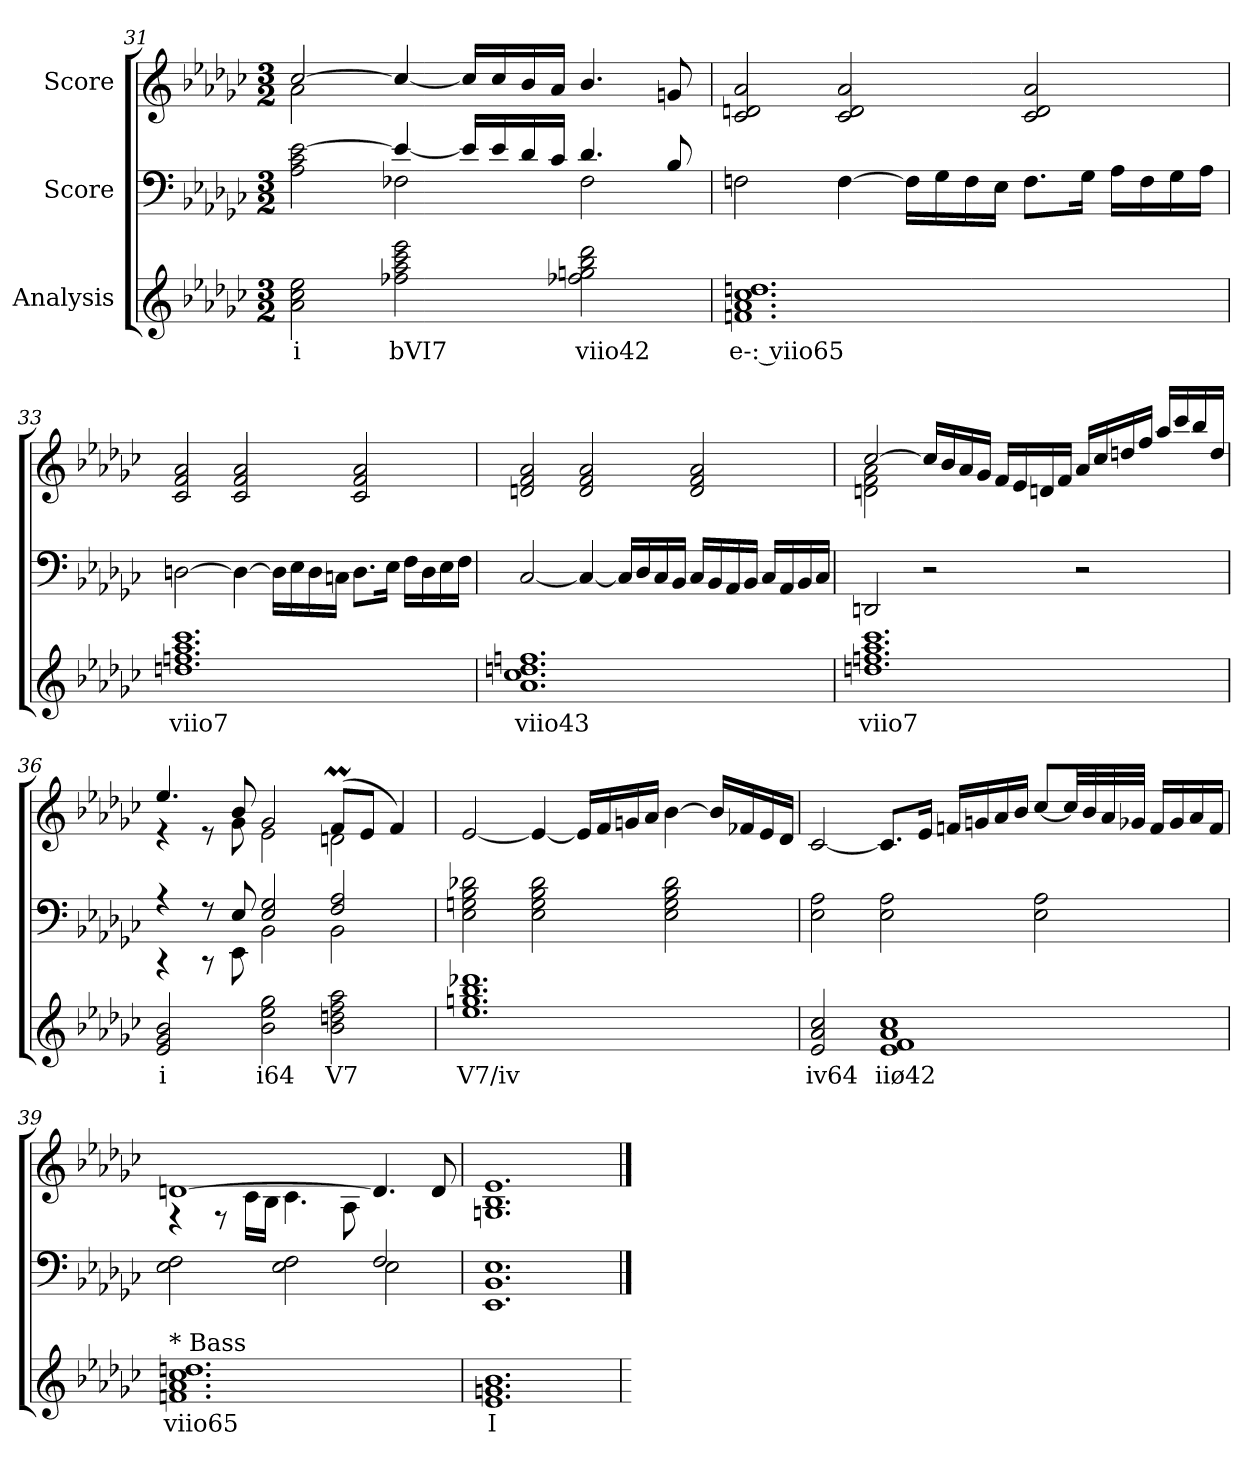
**kern	**text	**kern	**kern
*part3	*part3	*part2	*part1
*staff3	*staff3	*staff2	*staff1
*I"Analysis	*	*I"Score	*I"Score
!!LO:LB:g=z
*	*	*clefF4	*clefG2
*k[b-e-a-d-g-c-]	*	*k[b-e-a-d-g-c-]	*k[b-e-a-d-g-c-]
*M3/2	*	*M3/2	*M3/2
=31	=31	=31	=31
*	*	*^	*^
*	*	*	*^	*	*
2a- 2cc- 2ee-	i	2ryy	2A-\ 2c-\ [2e-\	2ryy	[2cc-/	2a-\
2ff-X 2aa- 2ccc- 2eee-	bVI7	1ryy	4e-/_	2F-X\	4cc-/_	1ryy
.	.	.	16e-/LL]	.	16cc-/LL]	.
.	.	.	16e-/	.	16cc-/	.
.	.	.	16d-/	.	16b-/	.
.	.	.	16c-/JJ	.	16a-/JJ	.
2ff-X 2ggn 2bb- 2ddd-	viio42	.	4.d-/	2F-\	4.b-/	.
.	.	.	8B-/	.	8gn/	.
*	*	*v	*v	*v	*	*
*	*	*	*v	*v
=32	=32	=32	=32
1.fn 1.a- 1.cc- 1.ddn	e-: viio65	2Fn\	2c-/ 2dn/ 2a-/
.	.	[4F\	2c-/ 2d/ 2a-/
.	.	16F\LL]	.
.	.	16G-\	.
.	.	16F\	.
.	.	16E-\JJ	.
.	.	8.F\L	2c-/ 2d/ 2a-/
.	.	16G-\Jk	.
.	.	16A-\LL	.
.	.	16F\	.
.	.	16G-\	.
.	.	16A-\JJ	.
=33	=33	=33	=33
1.ddn 1.ffn 1.aa- 1.ccc-	viio7	[2Dn\	2c-/ 2f/ 2a-/
.	.	4D\_	2c-/ 2f/ 2a-/
.	.	16D\LL]	.
.	.	16E-\	.
.	.	16D\	.
.	.	16Cn\JJ	.
.	.	8.D\L	2c-/ 2f/ 2a-/
.	.	16E-\Jk	.
.	.	16F\LL	.
.	.	16D\	.
.	.	16E-\	.
.	.	16F\JJ	.
!!LO:LB:g=z
=34	=34	=34	=34
1.a- 1.cc- 1.ddn 1.ffn	viio43	[2C-/	2dn/ 2f/ 2a-/
.	.	4C-/_	2d/ 2f/ 2a-/
.	.	16C-/LL]	.
.	.	16D-/	.
.	.	16C-/	.
.	.	16BB-/JJ	.
.	.	16C-/LL	2d/ 2f/ 2a-/
.	.	16BB-/	.
.	.	16AA-/	.
.	.	16BB-/JJ	.
.	.	16C-/LL	.
.	.	16AA-/	.
.	.	16BB-/	.
.	.	16C-/JJ	.
=35	=35	=35	=35
*	*	*^	*^
1.ddn 1.ffn 1.aa- 1.ccc-	viio7	2ryy	2DDn/	[2cc-/	2dn\ 2f\ 2a-\
.	.	1ryy	2r	16cc-/LL]	1ryy
.	.	.	.	16b-/	.
.	.	.	.	16a-/	.
.	.	.	.	16g-/JJ	.
.	.	.	.	16f/LL	.
.	.	.	.	16e-/	.
.	.	.	.	16dn/	.
.	.	.	.	16f/JJ	.
.	.	.	2r	16a-/LL	.
.	.	.	.	16cc-/	.
.	.	.	.	16ddn/	.
.	.	.	.	16ff/JJ	.
.	.	.	.	16aa-/LL	.
.	.	.	.	16ccc-/	.
.	.	.	.	16bb-/	.
.	.	.	.	16dd/JJ	.
=36	=36	=36	=36	=36	=36
2e- 2g- 2b-	i	4r	4r	4.ee-/	4r
.	.	8r	8r	.	8r
.	.	8E-/	8EE-\	8b-/	8g-\
2b- 2ee- 2gg-	i64	2E-/ 2G-/	2BB-\	(2g-/	(2e-\
2b- 2ddn 2ff 2aa-	V7	2F/ 2A-/	2BB-\	(>8fm/L	2dn\
.	.	.	.	8e-/J	.
.	.	.	.	4f/)	.
*	*	*v	*v	*	*
*	*	*	*v	*v
!!LO:LB:g=z
=37	=37	=37	=37
1.ee- 1.ggn 1.bb- 1.ddd-X	V7/iv	2E-\ 2Gn\ 2B-\ 2d-X\	[2e-/
.	.	2E-\ 2G\ 2B-\ 2d-\	4e-/_
.	.	.	16e-/LL]
.	.	.	16f/
.	.	.	16gn/
.	.	.	16a-/JJ
.	.	2E-\ 2G\ 2B-\ 2d-\	[4b-\
.	.	.	16b-/LL]
.	.	.	16f-X/
.	.	.	16e-/
.	.	.	16d-/JJ
=38	=38	=38	=38
2e- 2a- 2cc-	iv64	2E-\ 2A-\	([2c-/
1e- 1f 1a- 1cc-	iiø42	2E-\ 2A-\	8.c-/L]
.	.	.	16e-/Jk
.	.	.	16fn/LL
.	.	.	16gn/
.	.	.	16a-/
.	.	.	16b-/JJ
.	.	2E-\ 2A-\	[8cc-/L
.	.	.	32cc-/LL]
.	.	.	32b-/
.	.	.	32a-/
.	.	.	32g-X/JJJ
.	.	.	16f/LL
.	.	.	16g-/
.	.	.	16a-/
.	.	.	16f/JJ
=39	=39	=39	=39
*	*	*^	*^
!LO:TX:t=* Bass	!	!	!	!	!
1.fn 1.a- 1.cc- 1.ddn	viio65	1ryy	2E-\ 2F\	[1dn	4r
.	.	.	.	.	8r
.	.	.	.	.	16c-\LL
.	.	.	.	.	16B-\JJ
.	.	.	2E-\ 2F\	.	4.c-\
.	.	.	.	.	8A-\
.	.	2F/	2E-\	4.d/]	2ryy
.	.	.	.	8d/	.
*	*	*v	*v	*	*
=40	=40	=40	=40	=40
1.e- 1.gn 1.b-	I	1.EE- 1.BB- 1.E-	1.e-	1.Gn 1.B-
*	*	*	*v	*v
=	==	==	==
*-	*-	*-	*-
